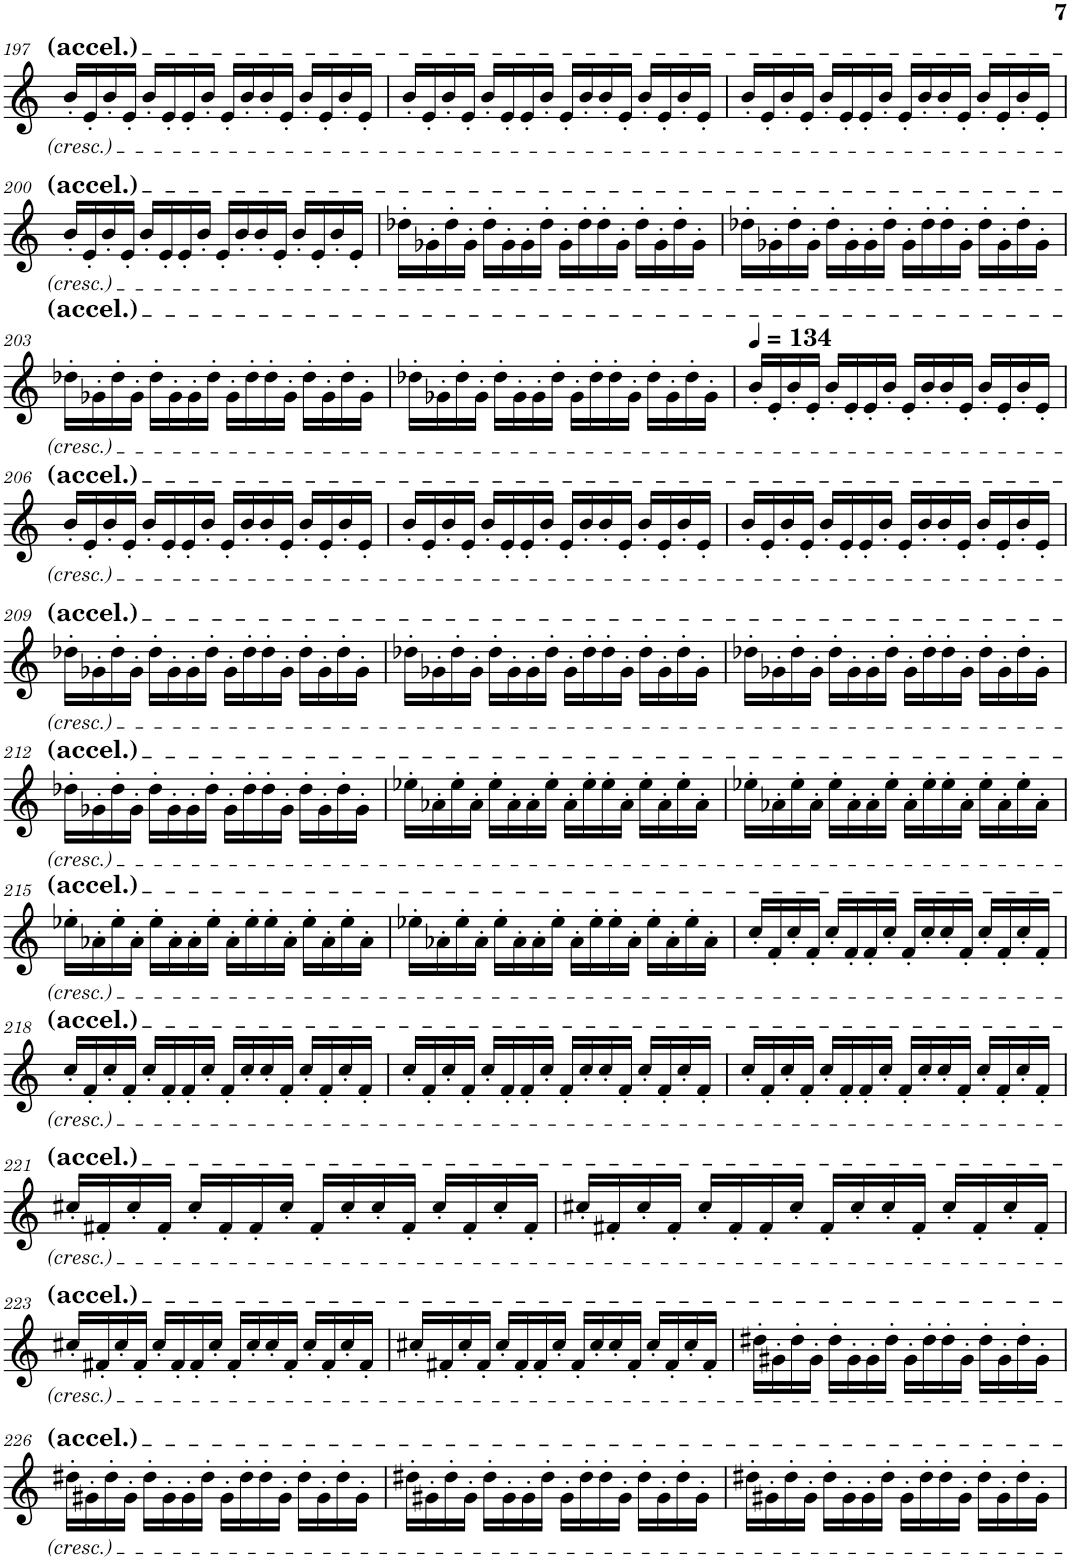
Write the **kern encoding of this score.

**kern
*part1
*staff1
*I"Violino
*I'Vno.
!!LO:PB:g=z
*clefG2
*k[]
*M4/4
=197
16b'/LL
16e'/
16b'/
16e'/JJ
16b'/LL
16e'/
16e'/
16b'/JJ
16e'/LL
16b'/
16b'/
16e'/JJ
16b'/LL
16e'/
16b'/
16e'/JJ
=198
16b'/LL
16e'/
16b'/
16e'/JJ
16b'/LL
16e'/
16e'/
16b'/JJ
16e'/LL
16b'/
16b'/
16e'/JJ
16b'/LL
16e'/
16b'/
16e'/JJ
=199
16b'/LL
16e'/
16b'/
16e'/JJ
16b'/LL
16e'/
16e'/
16b'/JJ
16e'/LL
16b'/
16b'/
16e'/JJ
16b'/LL
16e'/
16b'/
16e'/JJ
!!LO:LB:g=z
=200
16b'/LL
16e'/
16b'/
16e'/JJ
16b'/LL
16e'/
16e'/
16b'/JJ
16e'/LL
16b'/
16b'/
16e'/JJ
16b'/LL
16e'/
16b'/
16e'/JJ
=201
16dd-X'\LL
16g-X'\
16dd-'\
16g-'\JJ
16dd-'\LL
16g-'\
16g-'\
16dd-'\JJ
16g-'\LL
16dd-'\
16dd-'\
16g-'\JJ
16dd-'\LL
16g-'\
16dd-'\
16g-'\JJ
=202
16dd-X'\LL
16g-X'\
16dd-'\
16g-'\JJ
16dd-'\LL
16g-'\
16g-'\
16dd-'\JJ
16g-'\LL
16dd-'\
16dd-'\
16g-'\JJ
16dd-'\LL
16g-'\
16dd-'\
16g-'\JJ
!!LO:LB:g=z
=203
16dd-X'\LL
16g-X'\
16dd-'\
16g-'\JJ
16dd-'\LL
16g-'\
16g-'\
16dd-'\JJ
16g-'\LL
16dd-'\
16dd-'\
16g-'\JJ
16dd-'\LL
16g-'\
16dd-'\
16g-'\JJ
=204
16dd-X'\LL
16g-X'\
16dd-'\
16g-'\JJ
16dd-'\LL
16g-'\
16g-'\
16dd-'\JJ
16g-'\LL
16dd-'\
16dd-'\
16g-'\JJ
16dd-'\LL
16g-'\
16dd-'\
16g-'\JJ
=205
*MM134
16b'/LL
16e'/
16b'/
16e'/JJ
16b'/LL
16e'/
16e'/
16b'/JJ
16e'/LL
16b'/
16b'/
16e'/JJ
16b'/LL
16e'/
16b'/
16e'/JJ
!!LO:LB:g=z
=206
16b'/LL
16e'/
16b'/
16e'/JJ
16b'/LL
16e'/
16e'/
16b'/JJ
16e'/LL
16b'/
16b'/
16e'/JJ
16b'/LL
16e'/
16b'/
16e'/JJ
=207
16b'/LL
16e'/
16b'/
16e'/JJ
16b'/LL
16e'/
16e'/
16b'/JJ
16e'/LL
16b'/
16b'/
16e'/JJ
16b'/LL
16e'/
16b'/
16e'/JJ
=208
16b'/LL
16e'/
16b'/
16e'/JJ
16b'/LL
16e'/
16e'/
16b'/JJ
16e'/LL
16b'/
16b'/
16e'/JJ
16b'/LL
16e'/
16b'/
16e'/JJ
!!LO:LB:g=z
=209
16dd-X'\LL
16g-X'\
16dd-'\
16g-'\JJ
16dd-'\LL
16g-'\
16g-'\
16dd-'\JJ
16g-'\LL
16dd-'\
16dd-'\
16g-'\JJ
16dd-'\LL
16g-'\
16dd-'\
16g-'\JJ
=210
16dd-X'\LL
16g-X'\
16dd-'\
16g-'\JJ
16dd-'\LL
16g-'\
16g-'\
16dd-'\JJ
16g-'\LL
16dd-'\
16dd-'\
16g-'\JJ
16dd-'\LL
16g-'\
16dd-'\
16g-'\JJ
=211
16dd-X'\LL
16g-X'\
16dd-'\
16g-'\JJ
16dd-'\LL
16g-'\
16g-'\
16dd-'\JJ
16g-'\LL
16dd-'\
16dd-'\
16g-'\JJ
16dd-'\LL
16g-'\
16dd-'\
16g-'\JJ
!!LO:LB:g=z
=212
16dd-X'\LL
16g-X'\
16dd-'\
16g-'\JJ
16dd-'\LL
16g-'\
16g-'\
16dd-'\JJ
16g-'\LL
16dd-'\
16dd-'\
16g-'\JJ
16dd-'\LL
16g-'\
16dd-'\
16g-'\JJ
=213
16ee-X'\LL
16a-X'\
16ee-'\
16a-'\JJ
16ee-'\LL
16a-'\
16a-'\
16ee-'\JJ
16a-'\LL
16ee-'\
16ee-'\
16a-'\JJ
16ee-'\LL
16a-'\
16ee-'\
16a-'\JJ
=214
16ee-X'\LL
16a-X'\
16ee-'\
16a-'\JJ
16ee-'\LL
16a-'\
16a-'\
16ee-'\JJ
16a-'\LL
16ee-'\
16ee-'\
16a-'\JJ
16ee-'\LL
16a-'\
16ee-'\
16a-'\JJ
!!LO:LB:g=z
=215
16ee-X'\LL
16a-X'\
16ee-'\
16a-'\JJ
16ee-'\LL
16a-'\
16a-'\
16ee-'\JJ
16a-'\LL
16ee-'\
16ee-'\
16a-'\JJ
16ee-'\LL
16a-'\
16ee-'\
16a-'\JJ
=216
16ee-X'\LL
16a-X'\
16ee-'\
16a-'\JJ
16ee-'\LL
16a-'\
16a-'\
16ee-'\JJ
16a-'\LL
16ee-'\
16ee-'\
16a-'\JJ
16ee-'\LL
16a-'\
16ee-'\
16a-'\JJ
=217
16cc'/LL
16f'/
16cc'/
16f'/JJ
16cc'/LL
16f'/
16f'/
16cc'/JJ
16f'/LL
16cc'/
16cc'/
16f'/JJ
16cc'/LL
16f'/
16cc'/
16f'/JJ
!!LO:LB:g=z
=218
16cc'/LL
16f'/
16cc'/
16f'/JJ
16cc'/LL
16f'/
16f'/
16cc'/JJ
16f'/LL
16cc'/
16cc'/
16f'/JJ
16cc'/LL
16f'/
16cc'/
16f'/JJ
=219
16cc'/LL
16f'/
16cc'/
16f'/JJ
16cc'/LL
16f'/
16f'/
16cc'/JJ
16f'/LL
16cc'/
16cc'/
16f'/JJ
16cc'/LL
16f'/
16cc'/
16f'/JJ
=220
16cc'/LL
16f'/
16cc'/
16f'/JJ
16cc'/LL
16f'/
16f'/
16cc'/JJ
16f'/LL
16cc'/
16cc'/
16f'/JJ
16cc'/LL
16f'/
16cc'/
16f'/JJ
!!LO:LB:g=z
=221
16cc#X'/LL
16f#X'/
16cc#'/
16f#'/JJ
16cc#'/LL
16f#'/
16f#'/
16cc#'/JJ
16f#'/LL
16cc#'/
16cc#'/
16f#'/JJ
16cc#'/LL
16f#'/
16cc#'/
16f#'/JJ
=222
16cc#X'/LL
16f#X'/
16cc#'/
16f#'/JJ
16cc#'/LL
16f#'/
16f#'/
16cc#'/JJ
16f#'/LL
16cc#'/
16cc#'/
16f#'/JJ
16cc#'/LL
16f#'/
16cc#'/
16f#'/JJ
!!LO:LB:g=z
=223
16cc#X'/LL
16f#X'/
16cc#'/
16f#'/JJ
16cc#'/LL
16f#'/
16f#'/
16cc#'/JJ
16f#'/LL
16cc#'/
16cc#'/
16f#'/JJ
16cc#'/LL
16f#'/
16cc#'/
16f#'/JJ
=224
16cc#X'/LL
16f#X'/
16cc#'/
16f#'/JJ
16cc#'/LL
16f#'/
16f#'/
16cc#'/JJ
16f#'/LL
16cc#'/
16cc#'/
16f#'/JJ
16cc#'/LL
16f#'/
16cc#'/
16f#'/JJ
=225
16dd#X'\LL
16g#X'\
16dd#'\
16g#'\JJ
16dd#'\LL
16g#'\
16g#'\
16dd#'\JJ
16g#'\LL
16dd#'\
16dd#'\
16g#'\JJ
16dd#'\LL
16g#'\
16dd#'\
16g#'\JJ
!!LO:LB:g=z
=226
16dd#X'\LL
16g#X'\
16dd#'\
16g#'\JJ
16dd#'\LL
16g#'\
16g#'\
16dd#'\JJ
16g#'\LL
16dd#'\
16dd#'\
16g#'\JJ
16dd#'\LL
16g#'\
16dd#'\
16g#'\JJ
=227
16dd#X'\LL
16g#X'\
16dd#'\
16g#'\JJ
16dd#'\LL
16g#'\
16g#'\
16dd#'\JJ
16g#'\LL
16dd#'\
16dd#'\
16g#'\JJ
16dd#'\LL
16g#'\
16dd#'\
16g#'\JJ
=228
16dd#X'\LL
16g#X'\
16dd#'\
16g#'\JJ
16dd#'\LL
16g#'\
16g#'\
16dd#'\JJ
16g#'\LL
16dd#'\
16dd#'\
16g#'\JJ
16dd#'\LL
16g#'\
16dd#'\
16g#'\JJ
=
*-
